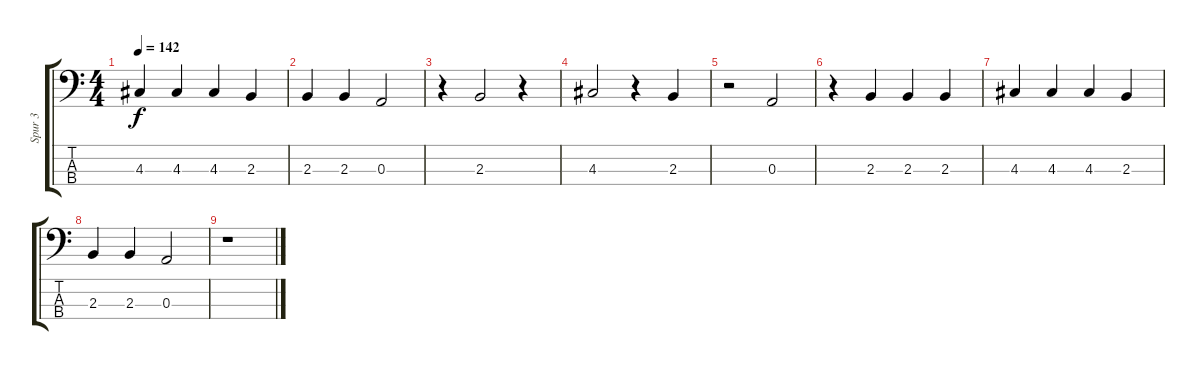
\track ("Spur 3" "Spur 3") {instrument acousticbass}
\staff {score tabs}
\tuning (G2 D2 A1 E1) {hide}
\ts (4 4)
\tempo 142
\clef f4
\ks c
4.3.4{dy f} 4.3.4 4.3.4 2.3.4 |
2.3.4 2.3.4 0.3.2 |
r.4 2.3.2 r.4 |
4.3.2 r.4 2.3.4 |
r.2 0.3.2 |
r.4 2.3.4 2.3.4 2.3.4 |
4.3.4 4.3.4 4.3.4 2.3.4 |
2.3.4 2.3.4 0.3.2 |
r.1
